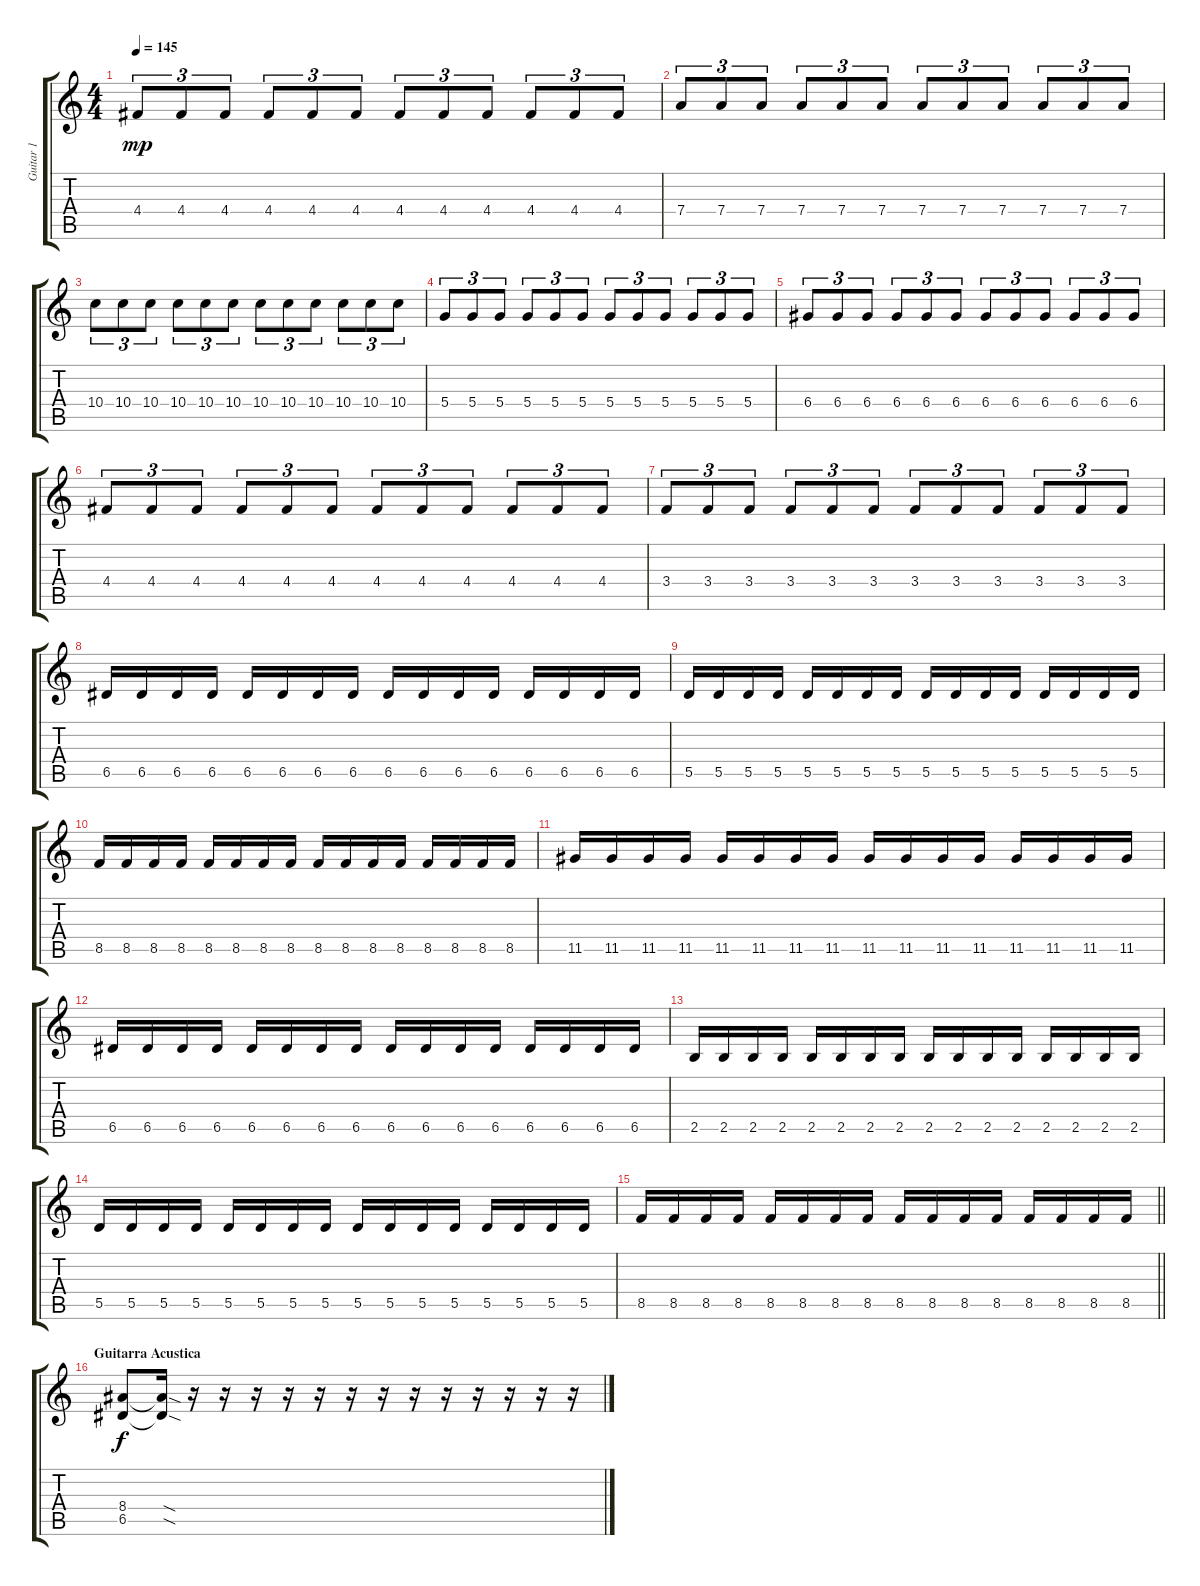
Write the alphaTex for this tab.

\track ("Guitar 1" "Guitar 1") {instrument distortionguitar}
\staff {score tabs}
\tuning (E4 B3 G3 D3 A2 E2) {hide}
\ts (4 4)
\tempo 145
\clef g2
\ks c
4.4.8{tu (3 2) dy mp} 4.4.8{tu (3 2)} 4.4.8{tu (3 2)} 4.4.8{tu (3 2)} 4.4.8{tu (3 2)} 4.4.8{tu (3 2)} 4.4.8{tu (3 2)} 4.4.8{tu (3 2)} 4.4.8{tu (3 2)} 4.4.8{tu (3 2)} 4.4.8{tu (3 2)} 4.4.8{tu (3 2)} |
7.4.8{tu (3 2)} 7.4.8{tu (3 2)} 7.4.8{tu (3 2)} 7.4.8{tu (3 2)} 7.4.8{tu (3 2)} 7.4.8{tu (3 2)} 7.4.8{tu (3 2)} 7.4.8{tu (3 2)} 7.4.8{tu (3 2)} 7.4.8{tu (3 2)} 7.4.8{tu (3 2)} 7.4.8{tu (3 2)} |
10.4.8{tu (3 2)} 10.4.8{tu (3 2)} 10.4.8{tu (3 2)} 10.4.8{tu (3 2)} 10.4.8{tu (3 2)} 10.4.8{tu (3 2)} 10.4.8{tu (3 2)} 10.4.8{tu (3 2)} 10.4.8{tu (3 2)} 10.4.8{tu (3 2)} 10.4.8{tu (3 2)} 10.4.8{tu (3 2)} |
5.4.8{tu (3 2)} 5.4.8{tu (3 2)} 5.4.8{tu (3 2)} 5.4.8{tu (3 2)} 5.4.8{tu (3 2)} 5.4.8{tu (3 2)} 5.4.8{tu (3 2)} 5.4.8{tu (3 2)} 5.4.8{tu (3 2)} 5.4.8{tu (3 2)} 5.4.8{tu (3 2)} 5.4.8{tu (3 2)} |
6.4.8{tu (3 2)} 6.4.8{tu (3 2)} 6.4.8{tu (3 2)} 6.4.8{tu (3 2)} 6.4.8{tu (3 2)} 6.4.8{tu (3 2)} 6.4.8{tu (3 2)} 6.4.8{tu (3 2)} 6.4.8{tu (3 2)} 6.4.8{tu (3 2)} 6.4.8{tu (3 2)} 6.4.8{tu (3 2)} |
4.4.8{tu (3 2)} 4.4.8{tu (3 2)} 4.4.8{tu (3 2)} 4.4.8{tu (3 2)} 4.4.8{tu (3 2)} 4.4.8{tu (3 2)} 4.4.8{tu (3 2)} 4.4.8{tu (3 2)} 4.4.8{tu (3 2)} 4.4.8{tu (3 2)} 4.4.8{tu (3 2)} 4.4.8{tu (3 2)} |
3.4.8{tu (3 2)} 3.4.8{tu (3 2)} 3.4.8{tu (3 2)} 3.4.8{tu (3 2)} 3.4.8{tu (3 2)} 3.4.8{tu (3 2)} 3.4.8{tu (3 2)} 3.4.8{tu (3 2)} 3.4.8{tu (3 2)} 3.4.8{tu (3 2)} 3.4.8{tu (3 2)} 3.4.8{tu (3 2)} |
6.5.16 6.5.16 6.5.16 6.5.16 6.5.16 6.5.16 6.5.16 6.5.16 6.5.16 6.5.16 6.5.16 6.5.16 6.5.16 6.5.16 6.5.16 6.5.16 |
5.5.16 5.5.16 5.5.16 5.5.16 5.5.16 5.5.16 5.5.16 5.5.16 5.5.16 5.5.16 5.5.16 5.5.16 5.5.16 5.5.16 5.5.16 5.5.16 |
8.5.16 8.5.16 8.5.16 8.5.16 8.5.16 8.5.16 8.5.16 8.5.16 8.5.16 8.5.16 8.5.16 8.5.16 8.5.16 8.5.16 8.5.16 8.5.16 |
11.5.16 11.5.16 11.5.16 11.5.16 11.5.16 11.5.16 11.5.16 11.5.16 11.5.16 11.5.16 11.5.16 11.5.16 11.5.16 11.5.16 11.5.16 11.5.16 |
6.5.16 6.5.16 6.5.16 6.5.16 6.5.16 6.5.16 6.5.16 6.5.16 6.5.16 6.5.16 6.5.16 6.5.16 6.5.16 6.5.16 6.5.16 6.5.16 |
2.5.16 2.5.16 2.5.16 2.5.16 2.5.16 2.5.16 2.5.16 2.5.16 2.5.16 2.5.16 2.5.16 2.5.16 2.5.16 2.5.16 2.5.16 2.5.16 |
5.5.16 5.5.16 5.5.16 5.5.16 5.5.16 5.5.16 5.5.16 5.5.16 5.5.16 5.5.16 5.5.16 5.5.16 5.5.16 5.5.16 5.5.16 5.5.16 |
\barLineRight lightlight
8.5.16 8.5.16 8.5.16 8.5.16 8.5.16 8.5.16 8.5.16 8.5.16 8.5.16 8.5.16 8.5.16 8.5.16 8.5.16 8.5.16 8.5.16 8.5.16 |
\section ("" "Guitarra Acustica")
(8.4 6.5).8{dy f} (8.4{sod t} 6.5{sod t}).16 r.16 r.16 r.16 r.16 r.16 r.16 r.16 r.16 r.16 r.16 r.16 r.16 r.16
